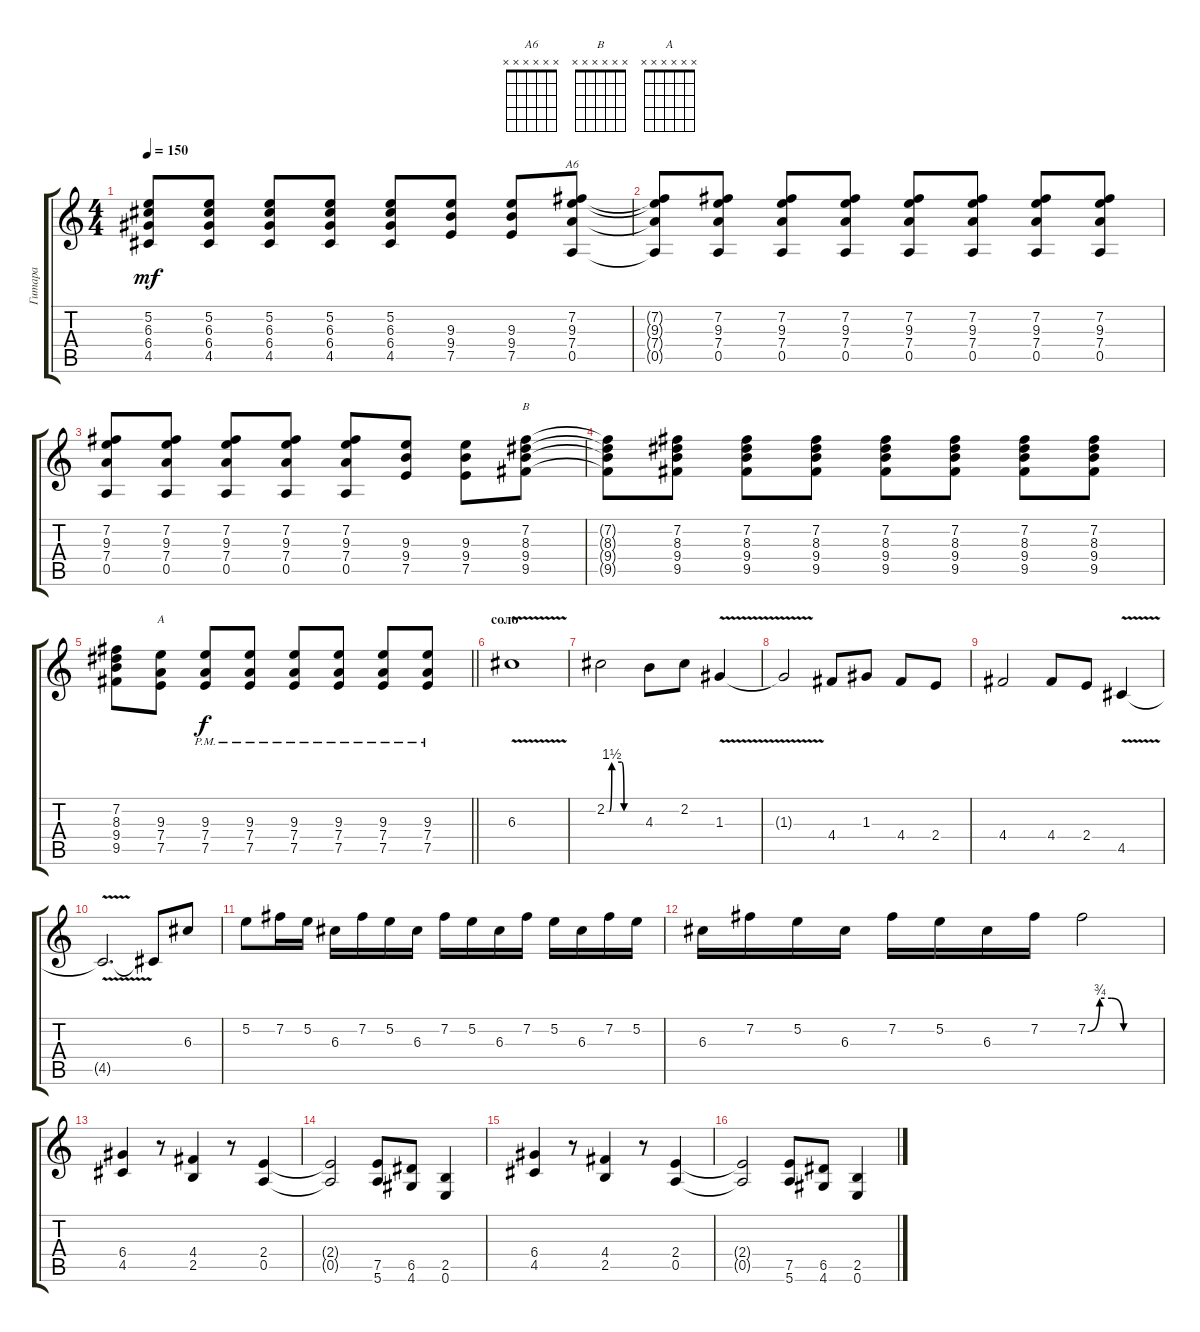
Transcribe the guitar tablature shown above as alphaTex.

\track ("Гитара" "Гитара") {instrument distortionguitar}
\staff {score tabs}
\tuning (E4 B3 G3 D3 A2 E2) {hide}
\chord ("A6" x x x x x x)
\chord ("B" x x x x x x)
\chord ("A" x x x x x x)
\ts (4 4)
\tempo 150
\clef g2
\ks c
(5.2 6.3 6.4 4.5).8{dy mf} (5.2 6.3 6.4 4.5).8 (5.2 6.3 6.4 4.5).8 (5.2 6.3 6.4 4.5).8 (5.2 6.3 6.4 4.5).8 (9.3 9.4 7.5).8 (9.3 9.4 7.5).8 (7.2 9.3 7.4 0.5).8{ch "A6"} |
(7.2{t} 9.3{t} 7.4{t} 0.5{t}).8 (7.2 9.3 7.4 0.5).8 (7.2 9.3 7.4 0.5).8 (7.2 9.3 7.4 0.5).8 (7.2 9.3 7.4 0.5).8 (7.2 9.3 7.4 0.5).8 (7.2 9.3 7.4 0.5).8 (7.2 9.3 7.4 0.5).8 |
(7.2 9.3 7.4 0.5).8 (7.2 9.3 7.4 0.5).8 (7.2 9.3 7.4 0.5).8 (7.2 9.3 7.4 0.5).8 (7.2 9.3 7.4 0.5).8 (9.3 9.4 7.5).8 (9.3 9.4 7.5).8 (7.2 8.3 9.4 9.5).8{ch "B"} |
(7.2{t} 8.3{t} 9.4{t} 9.5{t}).8 (7.2 8.3 9.4 9.5).8 (7.2 8.3 9.4 9.5).8 (7.2 8.3 9.4 9.5).8 (7.2 8.3 9.4 9.5).8 (7.2 8.3 9.4 9.5).8 (7.2 8.3 9.4 9.5).8 (7.2 8.3 9.4 9.5).8 |
\barLineRight lightlight
(7.2 8.3 9.4 9.5).8 (9.3 7.4 7.5).8{ch "A"} (9.3{pm} 7.4{pm} 7.5{pm}).8{dy f} (9.3{pm} 7.4{pm} 7.5{pm}).8 (9.3{pm} 7.4{pm} 7.5{pm}).8 (9.3{pm} 7.4{pm} 7.5{pm}).8 (9.3{pm} 7.4{pm} 7.5{pm}).8 (9.3{pm} 7.4{pm} 7.5{pm}).8 |
\section ("" "соло")
6.3{v}.1 |
2.2{be (custom 0 0 5 0 9 6 26 6 30 0 60 0)}.2 4.3.8 2.2.8 1.3{v}.4 |
1.3{t}.2 4.4.8 1.3.8 4.4.8 2.4.8 |
4.4.2 4.4.8 2.4.8 4.5{v}.4 |
4.5{t}.2{d} 4.5{t}.8 6.3.8 |
5.2.8 7.2.16 5.2.16 6.3.16 7.2.16 5.2.16 6.3.16 7.2.16 5.2.16 6.3.16 7.2.16 5.2.16 6.3.16 7.2.16 5.2.16 |
6.3.16 7.2.16 5.2.16 6.3.16 7.2.16 5.2.16 6.3.16 7.2.16 7.2{be (custom 0 0 10 3 20 3 30 0 60 0)}.2 |
(6.4 4.5).4 r.8 (4.4 2.5).4 r.8 (2.4 0.5).4 |
(2.4{t} 0.5{t}).2 (7.5 5.6).8 (6.5 4.6).8 (2.5 0.6).4 |
(6.4 4.5).4 r.8 (4.4 2.5).4 r.8 (2.4 0.5).4 |
(2.4{t} 0.5{t}).2 (7.5 5.6).8 (6.5 4.6).8 (2.5 0.6).4
